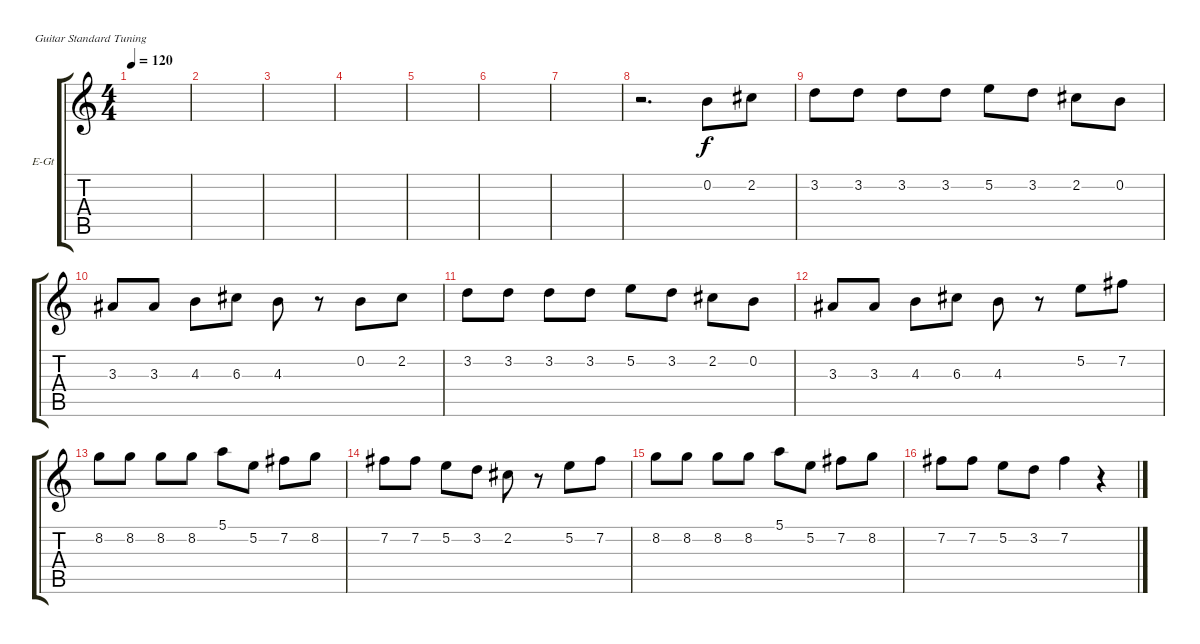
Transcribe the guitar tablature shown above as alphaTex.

\defaultSystemsLayout 4
\bracketExtendMode groupsimilarinstruments
\firstSystemTrackNameOrientation horizontal
\otherSystemsTrackNameOrientation horizontal
\track ("Electric Guitar (Clean)" "E-Gt") {instrument electricguitarclean}
\staff {score tabs}
\tuning (E4 B3 G3 D3 A2 E2)
\ts (4 4)
\tempo 120
\clef g2
\ks c
|
|
|
|
|
|
|
r.2{d} 0.2.8 2.2.8 |
3.2.8 3.2.8 3.2.8 3.2.8 5.2.8 3.2.8 2.2.8 0.2.8 |
3.3.8 3.3.8 4.3.8 6.3.8 4.3.8 r.8 0.2.8 2.2.8 |
3.2.8 3.2.8 3.2.8 3.2.8 5.2.8 3.2.8 2.2.8 0.2.8 |
3.3.8 3.3.8 4.3.8 6.3.8 4.3.8 r.8 5.2.8 7.2.8 |
8.2.8 8.2.8 8.2.8 8.2.8 5.1.8 5.2.8 7.2.8 8.2.8 |
7.2.8 7.2.8 5.2.8 3.2.8 2.2.8 r.8 5.2.8 7.2.8 |
8.2.8 8.2.8 8.2.8 8.2.8 5.1.8 5.2.8 7.2.8 8.2.8 |
7.2.8 7.2.8 5.2.8 3.2.8 7.2.4 r.4
